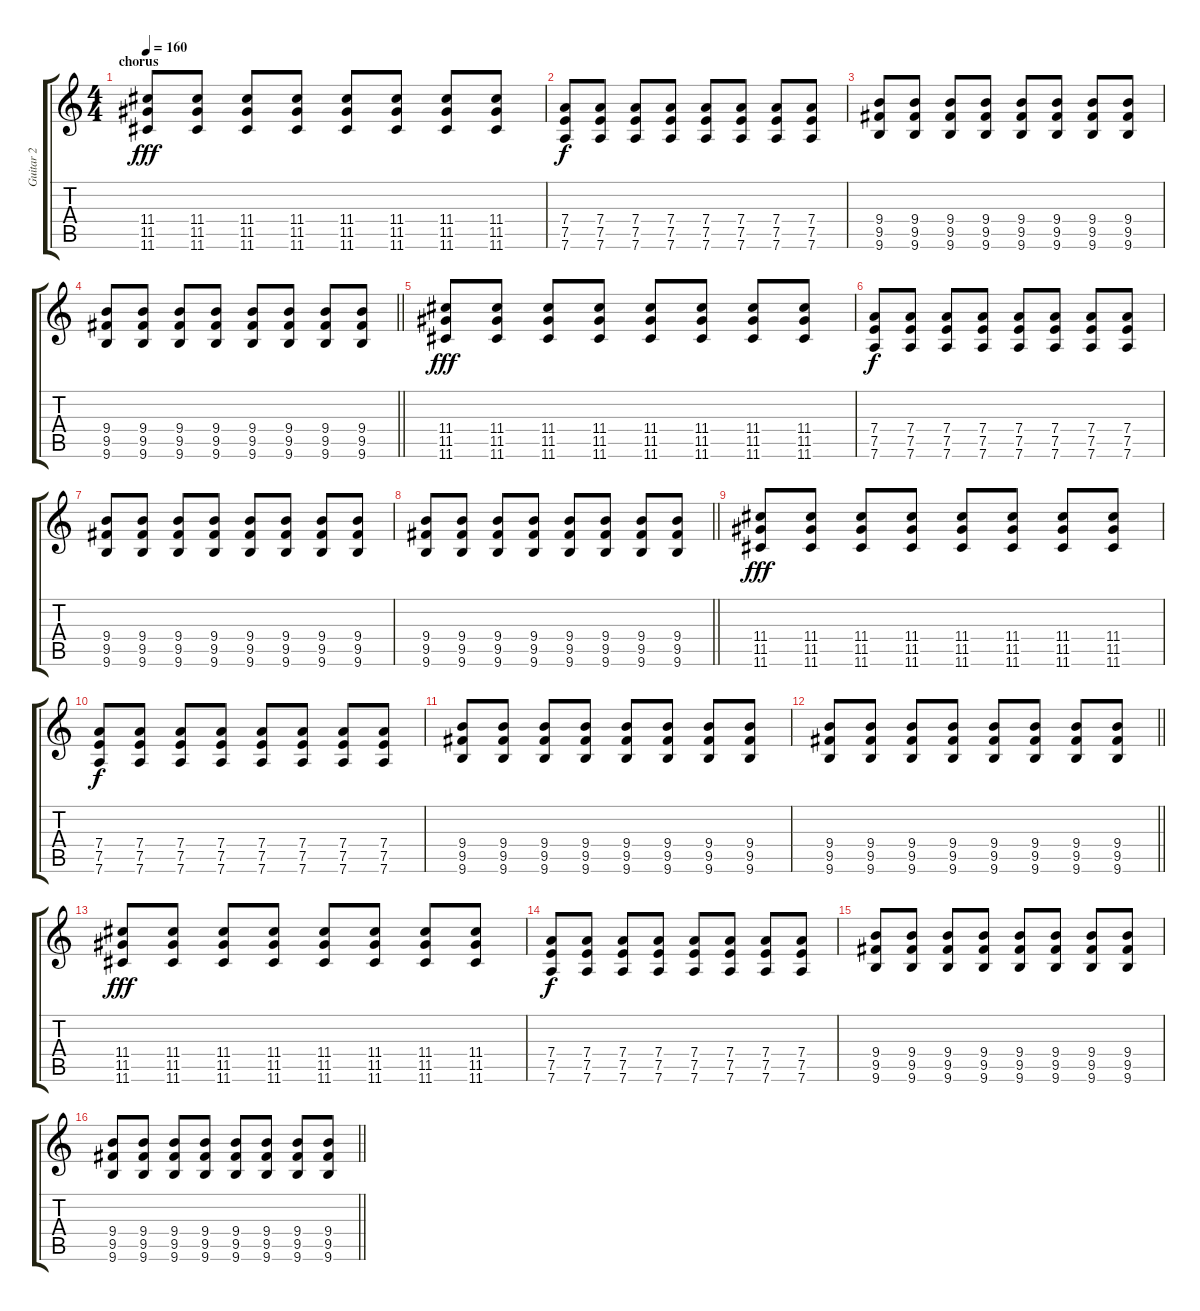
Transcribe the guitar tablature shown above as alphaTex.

\track ("Guitar 2" "Guitar 2") {instrument overdrivenguitar}
\staff {score tabs}
\tuning (E4 B3 G3 D3 A2 D2) {hide}
\ts (4 4)
\section ("" "chorus")
\tempo 160
\clef g2
\ks c
(11.4 11.5 11.6).8{dy fff volume 16 balance 9} (11.4 11.5 11.6).8 (11.4 11.5 11.6).8 (11.4 11.5 11.6).8 (11.4 11.5 11.6).8 (11.4 11.5 11.6).8 (11.4 11.5 11.6).8 (11.4 11.5 11.6).8 |
(7.4 7.5 7.6).8{dy f} (7.4 7.5 7.6).8 (7.4 7.5 7.6).8 (7.4 7.5 7.6).8 (7.4 7.5 7.6).8 (7.4 7.5 7.6).8 (7.4 7.5 7.6).8 (7.4 7.5 7.6).8 |
(9.4 9.5 9.6).8 (9.4 9.5 9.6).8 (9.4 9.5 9.6).8 (9.4 9.5 9.6).8 (9.4 9.5 9.6).8 (9.4 9.5 9.6).8 (9.4 9.5 9.6).8 (9.4 9.5 9.6).8 |
\barLineRight lightlight
(9.4 9.5 9.6).8 (9.4 9.5 9.6).8 (9.4 9.5 9.6).8 (9.4 9.5 9.6).8 (9.4 9.5 9.6).8 (9.4 9.5 9.6).8 (9.4 9.5 9.6).8 (9.4 9.5 9.6).8 |
(11.4 11.5 11.6).8{dy fff volume 16 balance 9} (11.4 11.5 11.6).8 (11.4 11.5 11.6).8 (11.4 11.5 11.6).8 (11.4 11.5 11.6).8 (11.4 11.5 11.6).8 (11.4 11.5 11.6).8 (11.4 11.5 11.6).8 |
(7.4 7.5 7.6).8{dy f} (7.4 7.5 7.6).8 (7.4 7.5 7.6).8 (7.4 7.5 7.6).8 (7.4 7.5 7.6).8 (7.4 7.5 7.6).8 (7.4 7.5 7.6).8 (7.4 7.5 7.6).8 |
(9.4 9.5 9.6).8 (9.4 9.5 9.6).8 (9.4 9.5 9.6).8 (9.4 9.5 9.6).8 (9.4 9.5 9.6).8 (9.4 9.5 9.6).8 (9.4 9.5 9.6).8 (9.4 9.5 9.6).8 |
\barLineRight lightlight
(9.4 9.5 9.6).8 (9.4 9.5 9.6).8 (9.4 9.5 9.6).8 (9.4 9.5 9.6).8 (9.4 9.5 9.6).8 (9.4 9.5 9.6).8 (9.4 9.5 9.6).8 (9.4 9.5 9.6).8 |
(11.4 11.5 11.6).8{dy fff volume 16 balance 9} (11.4 11.5 11.6).8 (11.4 11.5 11.6).8 (11.4 11.5 11.6).8 (11.4 11.5 11.6).8 (11.4 11.5 11.6).8 (11.4 11.5 11.6).8 (11.4 11.5 11.6).8 |
(7.4 7.5 7.6).8{dy f} (7.4 7.5 7.6).8 (7.4 7.5 7.6).8 (7.4 7.5 7.6).8 (7.4 7.5 7.6).8 (7.4 7.5 7.6).8 (7.4 7.5 7.6).8 (7.4 7.5 7.6).8 |
(9.4 9.5 9.6).8 (9.4 9.5 9.6).8 (9.4 9.5 9.6).8 (9.4 9.5 9.6).8 (9.4 9.5 9.6).8 (9.4 9.5 9.6).8 (9.4 9.5 9.6).8 (9.4 9.5 9.6).8 |
\barLineRight lightlight
(9.4 9.5 9.6).8 (9.4 9.5 9.6).8 (9.4 9.5 9.6).8 (9.4 9.5 9.6).8 (9.4 9.5 9.6).8 (9.4 9.5 9.6).8 (9.4 9.5 9.6).8 (9.4 9.5 9.6).8 |
(11.4 11.5 11.6).8{dy fff volume 16 balance 9} (11.4 11.5 11.6).8 (11.4 11.5 11.6).8 (11.4 11.5 11.6).8 (11.4 11.5 11.6).8 (11.4 11.5 11.6).8 (11.4 11.5 11.6).8 (11.4 11.5 11.6).8 |
(7.4 7.5 7.6).8{dy f} (7.4 7.5 7.6).8 (7.4 7.5 7.6).8 (7.4 7.5 7.6).8 (7.4 7.5 7.6).8 (7.4 7.5 7.6).8 (7.4 7.5 7.6).8 (7.4 7.5 7.6).8 |
(9.4 9.5 9.6).8 (9.4 9.5 9.6).8 (9.4 9.5 9.6).8 (9.4 9.5 9.6).8 (9.4 9.5 9.6).8 (9.4 9.5 9.6).8 (9.4 9.5 9.6).8 (9.4 9.5 9.6).8 |
\barLineRight lightlight
(9.4 9.5 9.6).8 (9.4 9.5 9.6).8 (9.4 9.5 9.6).8 (9.4 9.5 9.6).8 (9.4 9.5 9.6).8 (9.4 9.5 9.6).8 (9.4 9.5 9.6).8 (9.4 9.5 9.6).8
